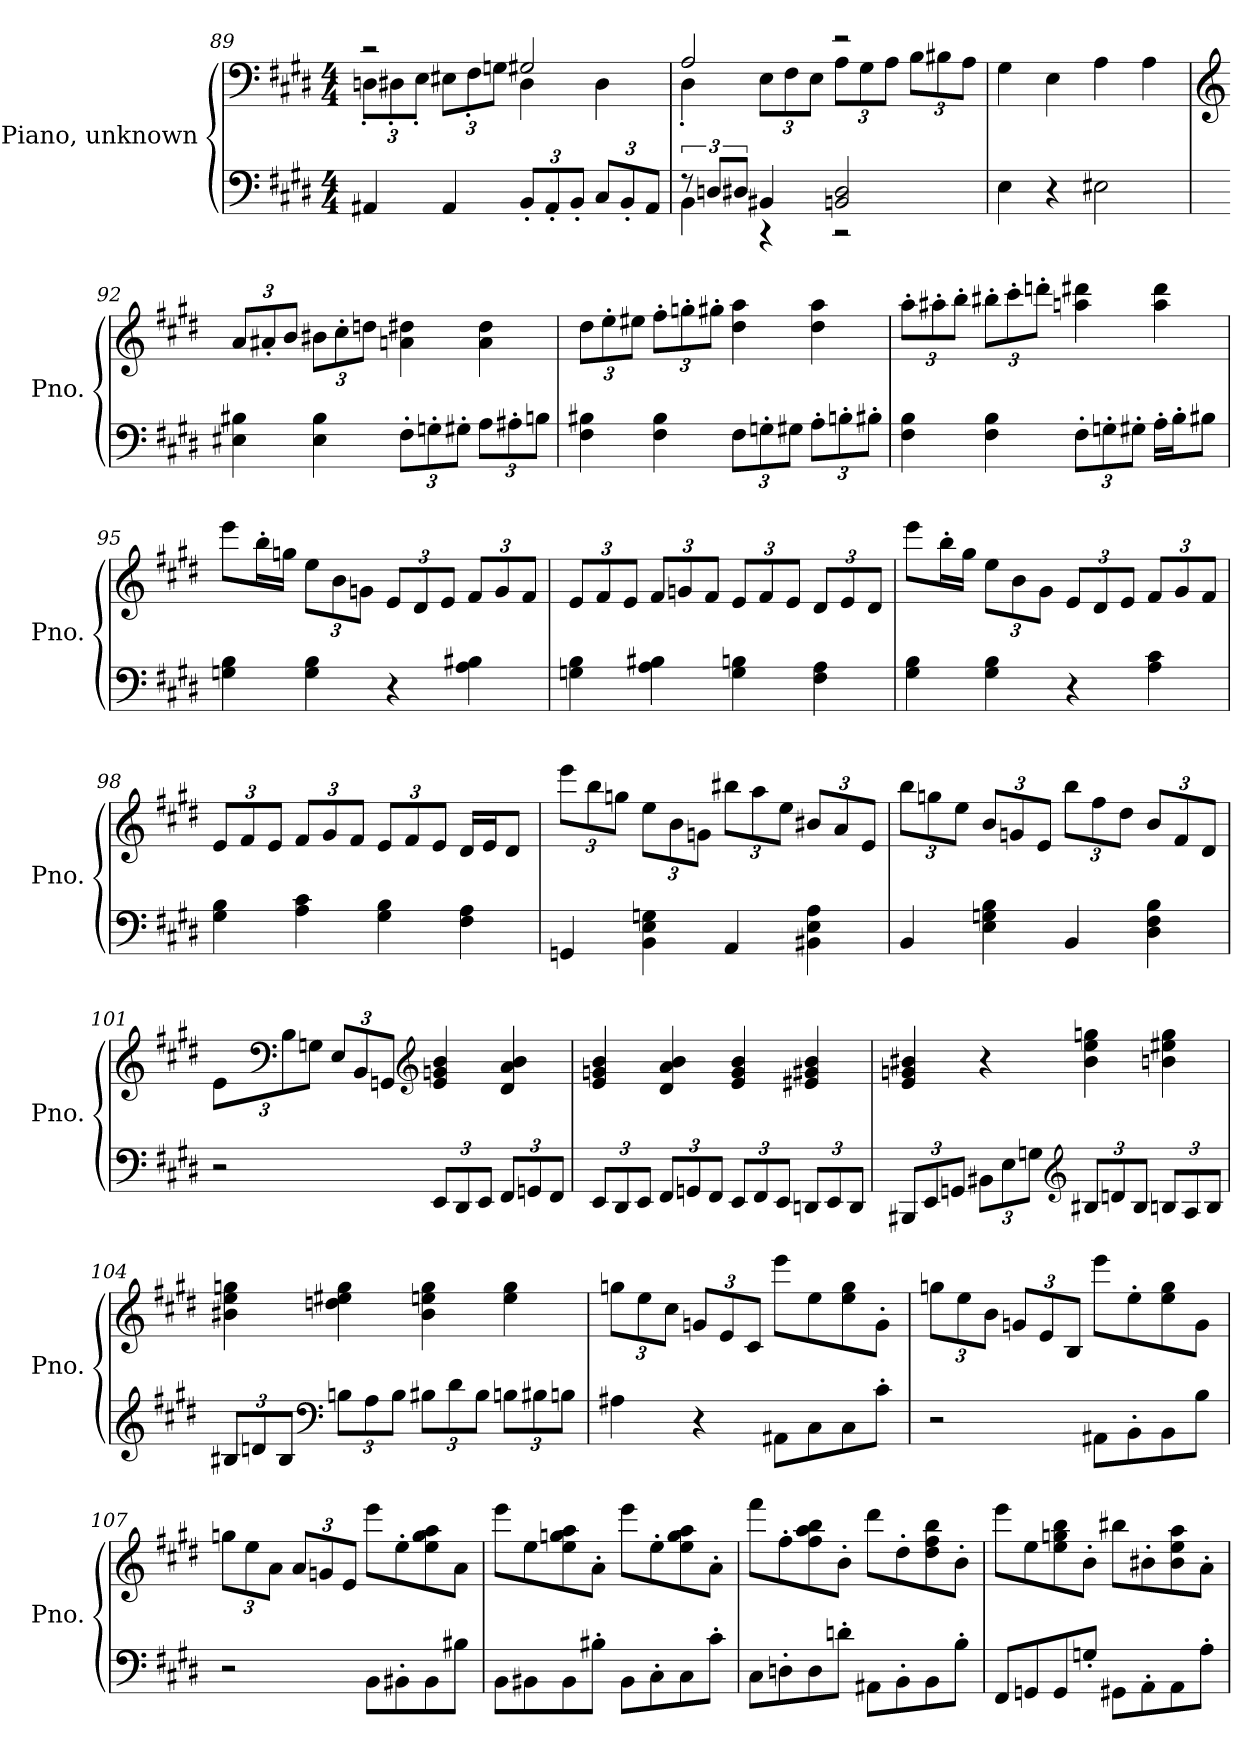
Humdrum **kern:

**kern	**kern
*part1	*part1
*staff2	*staff1
*I"Piano, unknown	*
*I'Pno.	*
!!LO:LB:g=z
*clefF4	*clefF4
*k[f#c#g#d#]	*k[f#c#g#d#]
*M4/4	*M4/4
=89	=89
*	*^
*	*	*Xbrackettup
4AA#X/	2r	12Dn'\L
.	.	12D#X'\
.	.	12E'\J
4AA#/	.	12E#X\L
.	.	12F#'\
.	.	12Gn\J
*Xbrackettup	*	*
12BB'/L	2G#X/	4D#\
12AA#'/	.	.
12BB'/J	.	.
12C#/L	.	4D#\
12BB'/	.	.
12AA#/J	.	.
=90	=90	=90
*brackettup	*	*
*^	*	*
12r	4BB\	2A/	4D#'\
12Dn/L	.	.	.
12D#X/J	.	.	.
4BB#X/	4r	.	12E\L
.	.	.	12F#\
.	.	.	12E\J
2BBn/ 2D#/	2r	2r	12A\L
.	.	.	12G#\
.	.	.	12A\J
.	.	.	12B\L
.	.	.	12B#X\
.	.	.	12A\J
*v	*v	*	*
*	*v	*v
=91	=91
4E\	4G#\
4r	4E\
2E#X\	4A\
.	4A\
!!LO:LB:g=z
=92	=92
*	*clefG2
4E#X\ 4B#X\	12a/L
.	12a#X'/
.	12b/J
4E#\ 4B#\	12b#X\L
.	12cc#'\
.	12ddn\J
*Xbrackettup	*
12F#'\L	4an\ 4dd#X\
12Gn'\	.
12G#X'\J	.
12A\L	4a\ 4dd#\
12A#X'\	.
12Bn\J	.
=93	=93
4F#\ 4B#X\	12dd#\L
.	12ee'\
.	12ee#X\J
4F#\ 4B#\	12ff#'\L
.	12ggn'\
.	12gg#X'\J
12F#\L	4dd#\ 4aa\
12Gn'\	.
12G#X\J	.
12A'\L	4dd#\ 4aa\
12Bn'\	.
12B#X'\J	.
!!LO:LB:g=z
=94	=94
4F#\ 4B\	12aa'\L
.	12aa#X'\
.	12bb'\J
4F#\ 4B\	12bb#X'\L
.	12ccc#'\
.	12dddn'\J
12F#'\L	4aan\ 4ddd#X\
12Gn'\	.
12G#X'\J	.
16A'\LL	4aa\ 4ddd#\
16B'\J	.
8B#X\J	.
=95	=95
4Gn\ 4B\	8eee\L
.	16bb'\L
.	16ggn\JJ
4G\ 4B\	12ee\L
.	12b\
.	12gn\J
4r	12e/L
.	12d#/
.	12e/J
4A\ 4B#X\	12f#/L
.	12g/
.	12f#/J
!!LO:LB:g=z
=96	=96
4Gn\ 4B\	12e/L
.	12f#/
.	12e/J
4A\ 4B#X\	12f#/L
.	12gn/
.	12f#/J
4G\ 4Bn\	12e/L
.	12f#/
.	12e/J
4F#\ 4A\	12d#/L
.	12e/
.	12d#/J
=97	=97
4G#\ 4B\	8eee\L
.	16bb'\L
.	16gg#\JJ
4G#\ 4B\	12ee\L
.	12b\
.	12g#\J
4r	12e/L
.	12d#/
.	12e/J
4A\ 4c#\	12f#/L
.	12g#/
.	12f#/J
=98	=98
4G#\ 4B\	12e/L
.	12f#/
.	12e/J
4A\ 4c#\	12f#/L
.	12g#/
.	12f#/J
4G#\ 4B\	12e/L
.	12f#/
.	12e/J
4F#\ 4A\	16d#/LL
.	16e/J
.	8d#/J
!!LO:PB:g=z
=99	=99
4GGn/	12eee\L
.	12bb\
.	12ggn\J
4BB\ 4E\ 4Gn\	12ee\L
.	12b\
.	12gn\J
4AA/	12bb#X\L
.	12aa\
.	12ee\J
4BB#X\ 4E\ 4A\	12b#X/L
.	12a/
.	12e/J
=100	=100
4BB/	12bb\L
.	12ggn\
.	12ee\J
4E\ 4Gn\ 4B\	12b/L
.	12gn/
.	12e/J
4BB/	12bb\L
.	12ff#\
.	12dd#\J
4D#\ 4F#\ 4B\	12b/L
.	12f#/
.	12d#/J
!!LO:LB:g=z
=101	=101
2r	12e\L
*	*clefF4
.	12B\
.	12Gn\J
.	12E/L
.	12BB/
.	12GGn/J
*	*clefG2
12EE/L	4e/ 4gn/ 4b/
12DD#/	.
12EE/J	.
12FF#/L	4d#/ 4a/ 4b/
12GGn/	.
12FF#/J	.
=102	=102
12EE/L	4e/ 4gn/ 4b/
12DD#/	.
12EE/J	.
12FF#/L	4d#/ 4a/ 4b/
12GGn/	.
12FF#/J	.
12EE/L	4e/ 4g/ 4b/
12FF#/	.
12EE/J	.
12DDn/L	4e#X/ 4g#X/ 4b/
12EE/	.
12DD/J	.
!!LO:LB:g=z
=103	=103
12BBB#X/L	4e/ 4gn/ 4b#X/
12EE/	.
12GGn/J	.
12BB#X\L	4r
12E\	.
12Gn\J	.
*clefG2	*
12B#X/L	4b#\ 4ee\ 4ggn\
12dn/	.
12B#/J	.
12Bn/L	4bn\ 4ee#X\ 4gg\
12A/	.
12B/J	.
=104	=104
12B#X/L	4b#X\ 4ee\ 4ggn\
12dn/	.
12B#/J	.
*clefF4	*
12Bn\L	4ddn\ 4ee#X\ 4gg\
12A\	.
12B\J	.
12B#X\L	4b#\ 4een\ 4gg\
12d\	.
12B#\J	.
12Bn\L	4ee\ 4gg\
12B#X\	.
12Bn\J	.
!!LO:LB:g=z
=105	=105
4A#X\	12ggn\L
.	12ee\
.	12cc#\J
4r	12gn/L
.	12e/
.	12c#/J
8AA#X\L	8eee\L
8C#\	8ee\
8C#\	8ee\ 8gg\
8c#'\J	8g'\J
=106	=106
2r	12ggn\L
.	12ee\
.	12b\J
.	12gn/L
.	12e/
.	12B/J
8AA#X\L	8eee\L
8BB'\	8ee'\
8BB\	8ee\ 8gg\
8B\J	8g\J
=107	=107
2r	12ggn\L
.	12ee\
.	12a\J
.	12a/L
.	12gn/
.	12e/J
8BB\L	8eee\L
8BB#X'\	8ee'\
8BB#\	8ee\ 8gg\ 8aa\
8B#X\J	8a\J
!!LO:LB:g=z
=108	=108
8BB\L	8eee\L
8BB#X\	8ee\
8BB#\	8ee\ 8ggn\ 8aa\
8B#X'\J	8a'\J
8BB#\L	8eee\L
8C#'\	8ee'\
8C#\	8ee\ 8gg\ 8aa\
8c#'\J	8a'\J
=109	=109
8C#\L	8fff#\L
8Dn'\	8ff#'\
8D\	8ff#\ 8aa\ 8bb\
8dn'\J	8b'\J
8AA#X\L	8ddd#\L
8BB'\	8dd#'\
8BB\	8dd#\ 8ff#\ 8bb\
8B'\J	8b'\J
=110	=110
8FF#/L	8eee\L
8GGn/	8ee\
8GG/	8ee\ 8ggn\ 8bb\
8Gn'/J	8b'\J
8GG#X\L	8bb#X\L
8AA'\	8b#X'\
8AA\	8b#\ 8ee\ 8aa\
8A'\J	8a'\J
=	=
*-	*-
